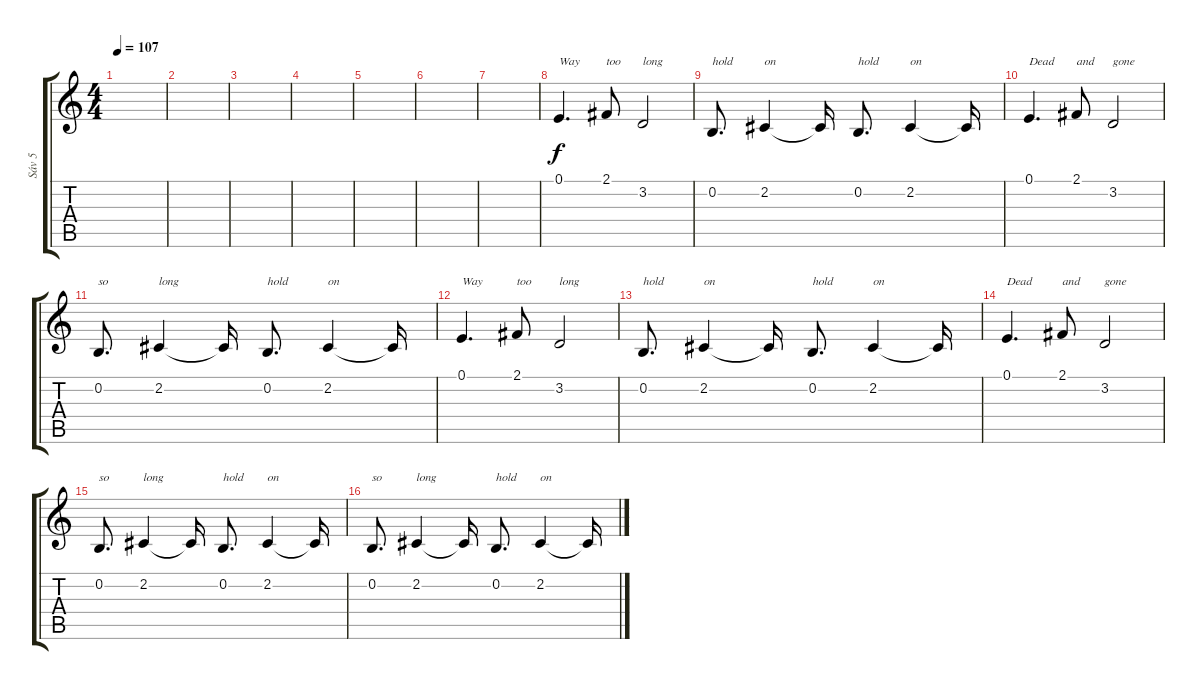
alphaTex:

\track ("Sáv 5" "Sáv 5") {instrument lead6voice}
\staff {score tabs}
\tuning (E4 B3 G3 D3 A2 E2) {hide}
\ts (4 4)
\tempo 107
\clef g2
\ks c
|
|
|
|
|
|
|
0.1.4{d txt "Way"} 2.1.8{txt "too"} 3.2.2{txt "long"} |
0.2.8{d txt "hold"} 2.2.4{txt "on"} 2.2{t}.16 0.2.8{d txt "hold"} 2.2.4{txt "on"} 2.2{t}.16 |
0.1.4{d txt "Dead"} 2.1.8{txt "and"} 3.2.2{txt "gone"} |
0.2.8{d txt "so "} 2.2.4{txt "long"} 2.2{t}.16 0.2.8{d txt "hold"} 2.2.4{txt "on"} 2.2{t}.16 |
0.1.4{d txt "Way"} 2.1.8{txt "too"} 3.2.2{txt "long"} |
0.2.8{d txt "hold"} 2.2.4{txt "on"} 2.2{t}.16 0.2.8{d txt "hold"} 2.2.4{txt "on"} 2.2{t}.16 |
0.1.4{d txt "Dead"} 2.1.8{txt "and"} 3.2.2{txt "gone"} |
0.2.8{d txt "so "} 2.2.4{txt "long"} 2.2{t}.16 0.2.8{d txt "hold"} 2.2.4{txt "on"} 2.2{t}.16 |
0.2.8{d txt "so "} 2.2.4{txt "long"} 2.2{t}.16 0.2.8{d txt "hold"} 2.2.4{txt "on"} 2.2{t}.16
